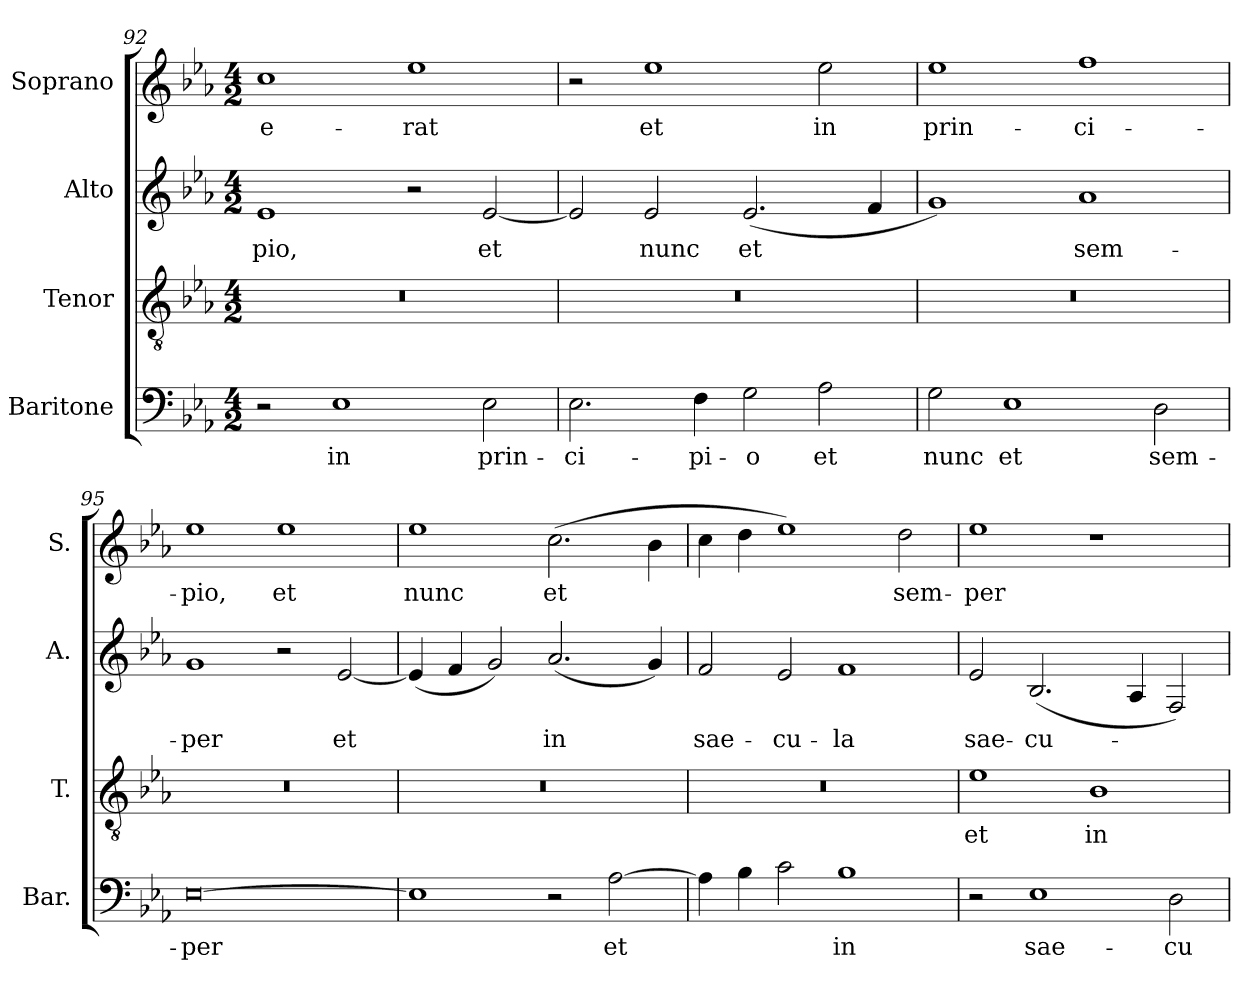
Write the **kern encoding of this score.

**kern	**text	**kern	**text	**kern	**text	**kern	**text
*part4	*part4	*part3	*part3	*part2	*part2	*part1	*part1
*staff4	*staff4	*staff3	*staff3	*staff2	*staff2	*staff1	*staff1
*I"Baritone	*	*I"Tenor	*	*I"Alto	*	*I"Soprano	*
*I'Bar.	*	*I'T.	*	*I'A.	*	*I'S.	*
*clefF4	*	*clefGv2	*	*clefG2	*	*clefG2	*
*	*	*ITrd7c12	*	*	*	*	*
*k[b-e-a-]	*	*k[b-e-a-]	*	*k[b-e-a-]	*	*k[b-e-a-]	*
*E-:	*	*E-:	*	*E-:	*	*E-:	*
*M4/2	*	*M4/2	*	*M4/2	*	*M4/2	*
=92	=92	=92	=92	=92	=92	=92	=92
!	!	!LO:N:vis=1	!	!	!	!	!
!	!	!	!	!	!LO:LY:b:color=#000000	!	!
!	!	!	!	!	!	!	!LO:LY:b:color=#000000
2r	.	0r	.	1e-i	-pio,	1cci	e-
!	!LO:LY:b:color=#000000	!	!	!	!	!	!
1E-i	in	.	.	.	.	.	.
!	!	!	!	!	!	!	!LO:LY:b:color=#000000
.	.	.	.	2r	.	1ee-i	-rat
!	!LO:LY:b:color=#000000	!	!	!	!	!	!
!	!	!	!	!	!LO:LY:b:color=#000000	!	!
2E-i\	prin-	.	.	[2e-i/	et	.	.
=93	=93	=93	=93	=93	=93	=93	=93
!	!LO:LY:b:color=#000000	!LO:N:vis=1	!	!	!	!	!
2.E-i\	-ci-	0r	.	2e-i/]	.	2r	.
!	!	!	!	!	!LO:LY:b:color=#000000	!	!
!	!	!	!	!	!	!	!LO:LY:b:color=#000000
.	.	.	.	2e-i/	nunc	1ee-i	et
!	!LO:LY:b:color=#000000	!	!	!	!	!	!
4Fi\	-pi-	.	.	.	.	.	.
!	!LO:LY:b:color=#000000	!	!	!	!	!	!
!	!	!	!	!	!LO:LY:b:color=#000000	!	!
2Gi\	-o	.	.	(2.e-i/	et	.	.
!	!LO:LY:b:color=#000000	!	!	!	!	!	!
!	!	!	!	!	!	!	!LO:LY:b:color=#000000
2A-i\	et	.	.	.	.	2ee-i\	in
.	.	.	.	4fi/	.	.	.
!!LO:LB:g=z
=94	=94	=94	=94	=94	=94	=94	=94
!	!LO:LY:b:color=#000000	!LO:N:vis=1	!	!	!	!	!
!	!	!	!	!	!	!	!LO:LY:b:color=#000000
2Gi\	nunc	0r	.	1gi)	.	1ee-i	prin-
!	!LO:LY:b:color=#000000	!	!	!	!	!	!
1E-i	et	.	.	.	.	.	.
!	!	!	!	!	!LO:LY:b:color=#000000	!	!
!	!	!	!	!	!	!	!LO:LY:b:color=#000000
.	.	.	.	1a-i	sem-	1ffi	-ci-
!	!LO:LY:b:color=#000000	!	!	!	!	!	!
2Di\	sem-	.	.	.	.	.	.
=95	=95	=95	=95	=95	=95	=95	=95
!	!LO:LY:b:color=#000000	!LO:N:vis=1	!	!	!	!	!
!	!	!	!	!	!LO:LY:b:color=#000000	!	!
!	!	!	!	!	!	!	!LO:LY:b:color=#000000
[0E-i	-per	0r	.	1gi	-per	1ee-i	-pio,
!	!	!	!	!	!	!	!LO:LY:b:color=#000000
.	.	.	.	2r	.	1ee-i	et
!	!	!	!	!	!LO:LY:b:color=#000000	!	!
.	.	.	.	[2e-i/	et	.	.
=96	=96	=96	=96	=96	=96	=96	=96
!	!	!LO:N:vis=1	!	!	!	!	!
!	!	!	!	!	!	!	!LO:LY:b:color=#000000
1E-i]	.	0r	.	(4e-i/]	.	1ee-i	nunc
.	.	.	.	4fi/	.	.	.
.	.	.	.	2gi/)	.	.	.
!	!	!	!	!	!LO:LY:b:color=#000000	!	!
!	!	!	!	!	!	!	!LO:LY:b:color=#000000
2r	.	.	.	(2.a-i/	in	(2.cci\	et
!	!LO:LY:b:color=#000000	!	!	!	!	!	!
[2A-i\	et	.	.	.	.	.	.
.	.	.	.	4gi/)	.	4b-i\	.
=97	=97	=97	=97	=97	=97	=97	=97
!	!	!LO:N:vis=1	!	!	!	!	!
!	!	!	!	!	!LO:LY:b:color=#000000	!	!
4A-i\]	.	0r	.	2fi/	sae-	4cci\	.
4B-i\	.	.	.	.	.	4ddi\	.
!	!	!	!	!	!LO:LY:b:color=#000000	!	!
2ci\	.	.	.	2e-i/	-cu-	1ee-i)	.
!	!LO:LY:b:color=#000000	!	!	!	!	!	!
!	!	!	!	!	!LO:LY:b:color=#000000	!	!
1B-i	in	.	.	1fi	-la	.	.
!	!	!	!	!	!	!	!LO:LY:b:color=#000000
.	.	.	.	.	.	2ddi\	sem-
=98	=98	=98	=98	=98	=98	=98	=98
!	!	!	!LO:LY:b:color=#000000	!	!	!	!
!	!	!	!	!	!LO:LY:b:color=#000000	!	!
!	!	!	!	!	!	!	!LO:LY:b:color=#000000
2r	.	1E-i	et	2e-i/	sae-	1ee-i	-per
!	!LO:LY:b:color=#000000	!	!	!	!	!	!
!	!	!	!	!	!LO:LY:b:color=#000000	!	!
1E-i	sae-	.	.	(2.B-i/	-cu-	.	.
!	!	!	!LO:LY:b:color=#000000	!	!	!	!
.	.	1BB-i	in	.	.	1r	.
.	.	.	.	4A-i/	.	.	.
!	!LO:LY:b:color=#000000	!	!	!	!	!	!
2Di\	-cu-	.	.	2Fi/)	.	.	.
=	=	=	=	=	=	=	=
*-	*-	*-	*-	*-	*-	*-	*-
